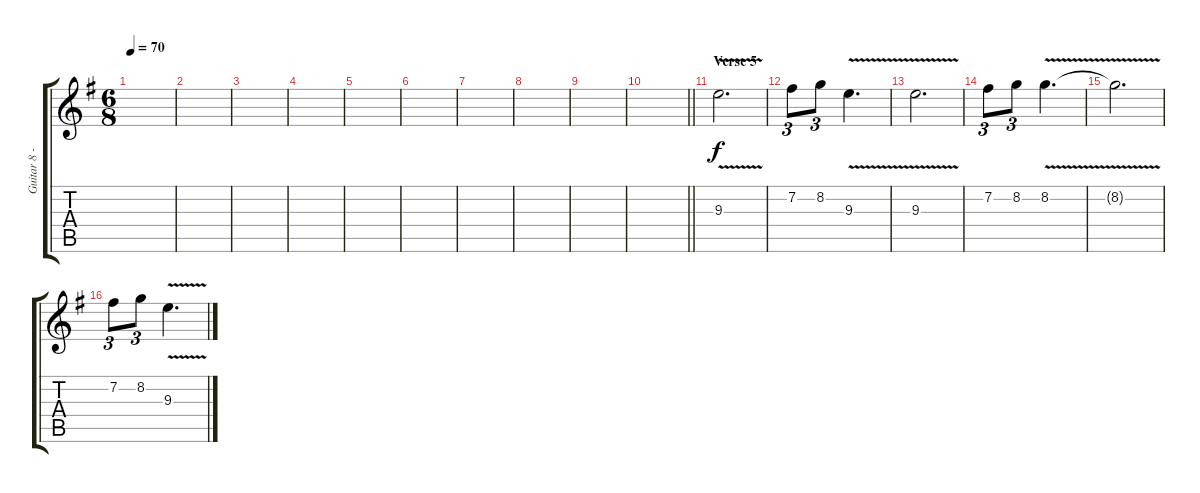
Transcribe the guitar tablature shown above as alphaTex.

\track ("Guitar 8 - harm" "Guitar 8 -") {instrument distortionguitar}
\staff {score tabs}
\tuning (E4 B3 G3 D3 A2 E2) {hide}
\ts (6 8)
\tempo 70
\clef g2
\ks g
|
|
|
|
|
|
|
|
|
\barLineRight lightlight
|
\section ("" "Verse 5")
9.3{v}.2{d} |
7.2.8{tu (3 2)} 8.2.8{tu (3 2)} 9.3{v}.4{d} |
9.3{v}.2{d} |
7.2.8{tu (3 2)} 8.2.8{tu (3 2)} 8.2{v}.4{d} |
8.2{v t}.2{d} |
7.2.8{tu (3 2)} 8.2.8{tu (3 2)} 9.3{v}.4{d}
